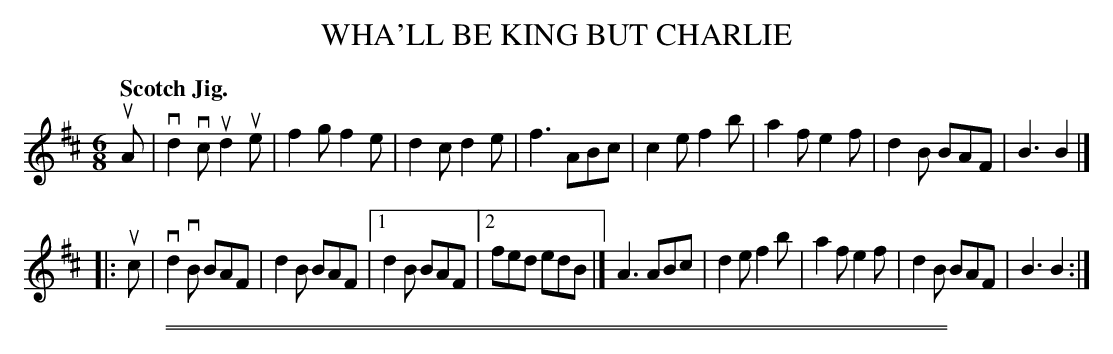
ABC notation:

X:1
T: WHA'LL BE KING BUT CHARLIE
Q: "Scotch Jig."
M: 6/8
L: 1/8
K: D
uA | vd2vc ud2ue | f2g f2e | d2c d2e | f3 ABc |\
      c2e  f2b | a2f e2f | d2B BAF | B3 B2 |]
|: uc|vd2vB BAF | d2B BAF |[1 d2B BAF |[2 fed edB |] A3 ABc |\
      d2e  f2b | a2f e2f | d2B BAF | B3 B2 :|
